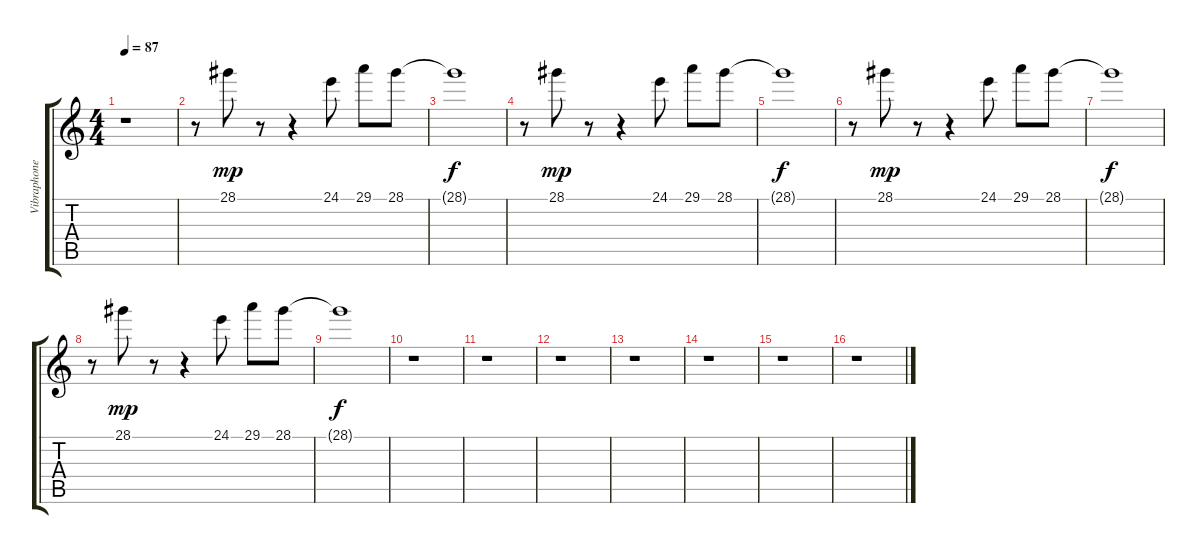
\track ("Vibraphone" "Vibraphone") {instrument vibraphone}
\staff {score tabs}
\tuning (E4 B3 G3 D3 A2 E2) {hide}
\ts (4 4)
\tempo 87
\clef g2
\ks c
r.1{dy mp} |
r.8 28.1.8 r.8 r.4 24.1.8 29.1.8 28.1.8 |
28.1{t}.1{dy f} |
r.8 28.1.8{dy mp} r.8 r.4 24.1.8 29.1.8 28.1.8 |
28.1{t}.1{dy f} |
r.8 28.1.8{dy mp} r.8 r.4 24.1.8 29.1.8 28.1.8 |
28.1{t}.1{dy f} |
r.8 28.1.8{dy mp} r.8 r.4 24.1.8 29.1.8 28.1.8 |
28.1{t}.1{dy f} |
r.1 |
r.1 |
r.1 |
r.1 |
r.1 |
r.1 |
r.1
